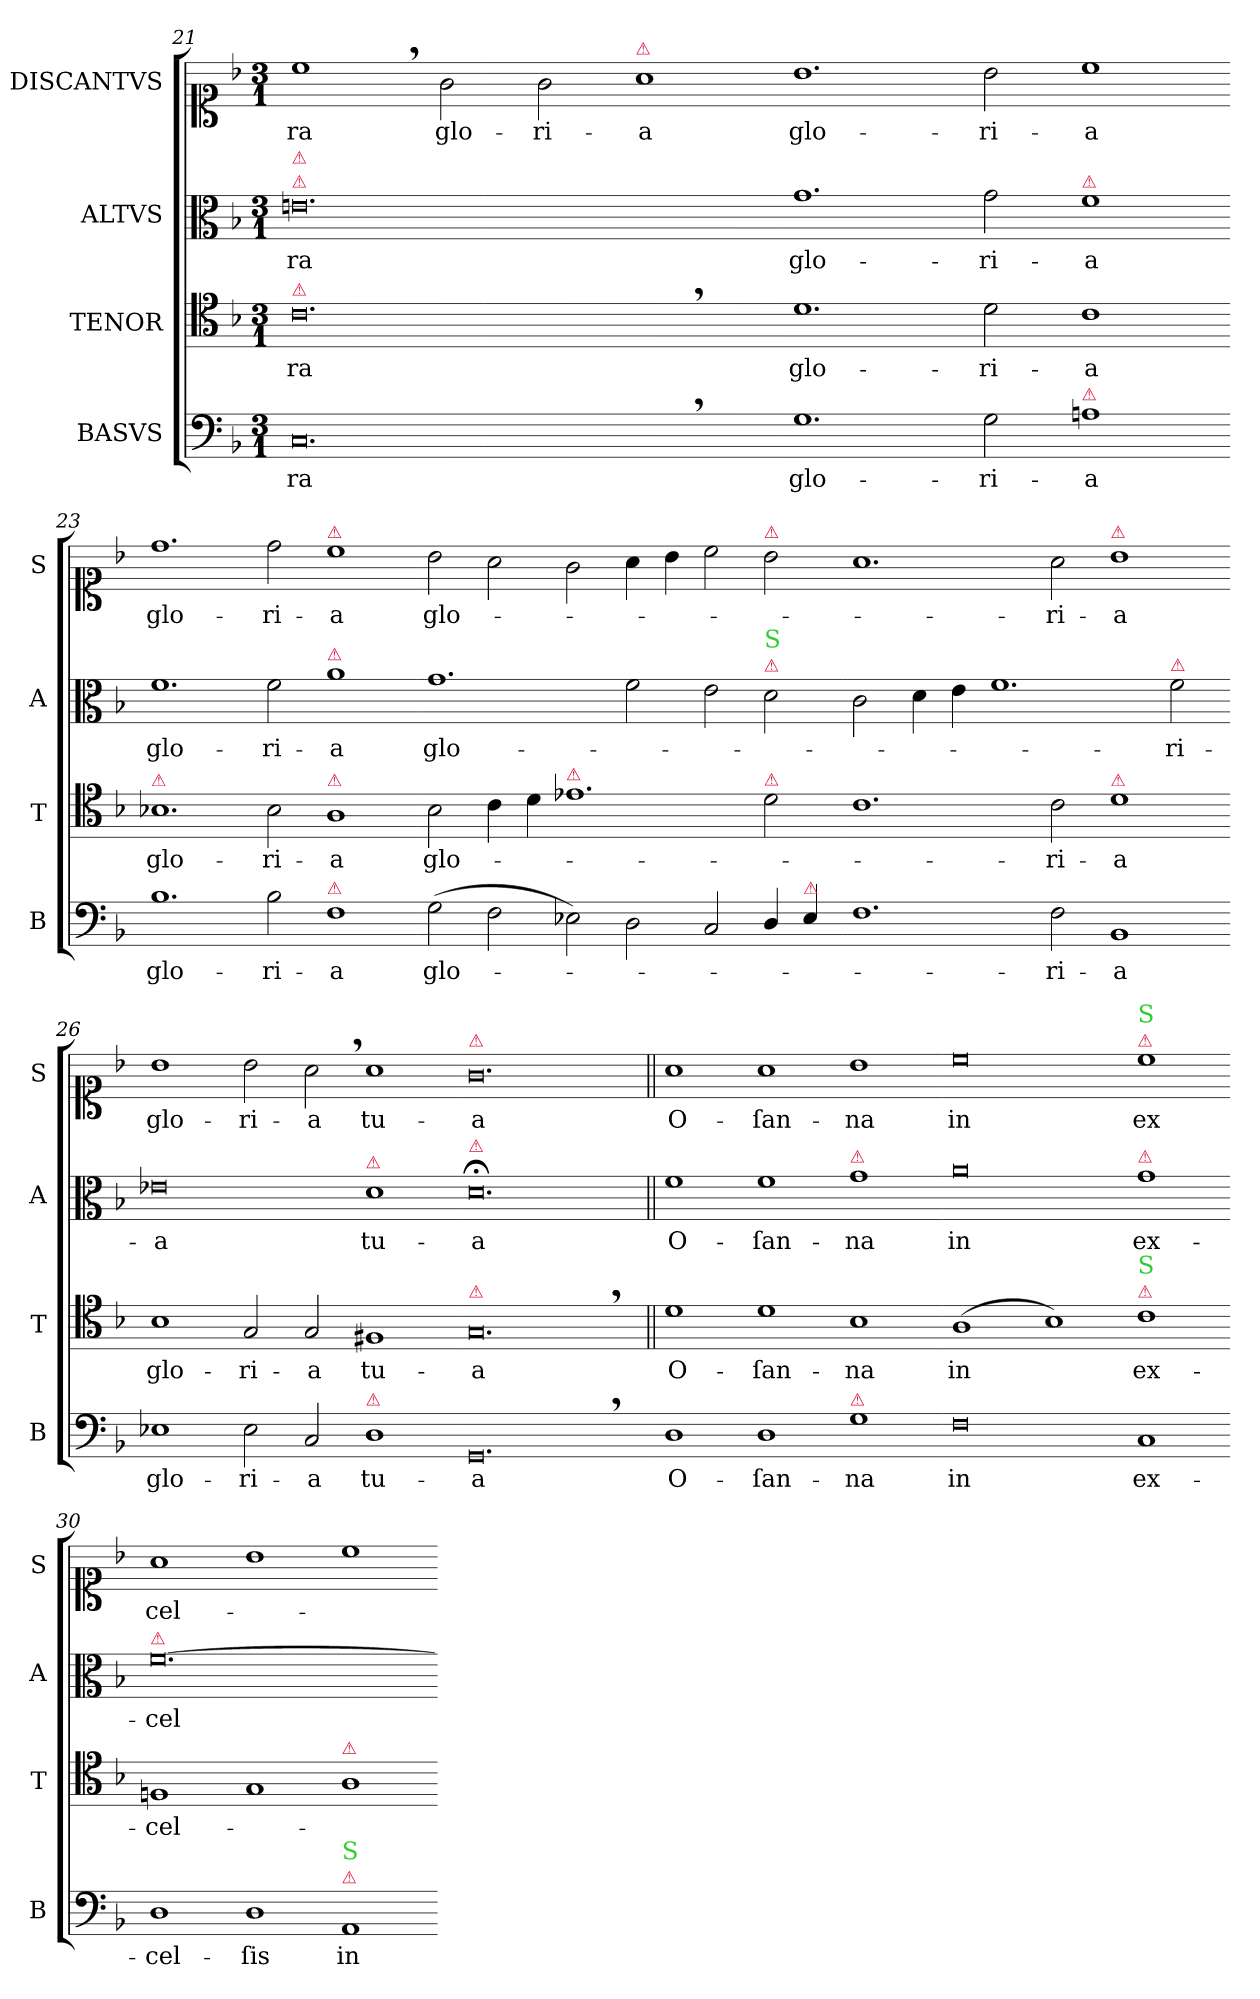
**kern	**text	**kern	**text	**kern	**text	**kern	**text
*part4	*part4	*part3	*part3	*part2	*part2	*part1	*part1
*staff4	*staff4	*staff3	*staff3	*staff2	*staff2	*staff1	*staff1
*I"BASVS	*	*I"TENOR	*	*I"ALTVS	*	*I"DISCANTVS	*
*I'B	*	*I'T	*	*I'A	*	*I'S	*
*clefF4	*	*clefC4	*	*clefC3	*	*clefC1	*
*k[b-]	*	*k[b-]	*	*k[b-]	*	*k[b-]	*
*G:dor	*	*G:dor	*	*G:dor	*	*G:dor	*
*M3/1	*	*M3/1	*	*M3/1	*	*M3/1	*
=21	=21	=21	=21	=21	=21	=21	=21
!	!	!	!	!LO:TX:a:color=crimson:t=⚠	!	!	!
!	!	!	!	!LO:TX:a:color=crimson:t=⚠	!	!	!
!	!	!LO:TX:a:color=crimson:t=⚠	!	!	!	!	!
!	!	!	!	!	!LO:LY:i	!	!
0.C,</	-ra	0.c,<\	-ra	0.en\	-ra	1cc,<\	-ra
.	.	.	.	.	.	2g\	glo-
.	.	.	.	.	.	2g\	-ri-
!	!	!	!	!	!	!LO:TX:a:color=crimson:t=⚠	!
.	.	.	.	.	.	1a\	-a
=22-	=22-	=22-	=22-	=22-	=22-	=22-	=22-
!	!	!	!	!	!	!	!LO:LY:i
1.G\	glo-	1.d\	glo-	1.g\	glo-	1.b-\	glo-
!	!	!	!	!	!	!	!LO:LY:i
2G\	-ri-	2d\	-ri-	2g\	-ri-	2b-\	-ri-
!	!	!	!	!LO:TX:a:color=crimson:t=⚠	!	!	!
!LO:TX:a:color=crimson:t=⚠	!	!	!	!	!	!	!
!	!	!	!	!	!	!	!LO:LY:i
1An\	-a	1c\	-a	1f\	-a	1cc\	-a
=23-	=23-	=23-	=23-	=23-	=23-	=23-	=23-
!	!	!LO:TX:a:color=crimson:t=⚠	!	!	!	!	!
!	!LO:LY:i	!	!LO:LY:i	!	!LO:LY:i	!	!LO:LY:i
1.B-\	glo-	1.B-X\	glo-	1.f\	glo-	1.dd\	glo-
!	!LO:LY:i	!	!LO:LY:i	!	!LO:LY:i	!	!LO:LY:i
2B-\	-ri-	2B-\	-ri-	2f\	-ri-	2dd\	-ri-
!	!	!	!	!	!	!LO:TX:a:color=crimson:t=⚠	!
!	!	!	!	!LO:TX:a:color=crimson:t=⚠	!	!	!
!	!	!LO:TX:a:color=crimson:t=⚠	!	!	!	!	!
!LO:TX:a:color=crimson:t=⚠	!	!	!	!	!	!	!
!	!LO:LY:i	!	!LO:LY:i	!	!LO:LY:i	!	!LO:LY:i
1F\	-a	1A\	-a	1a\	-a	1cc\	-a
=24-	=24-	=24-	=24-	=24-	=24-	=24-	=24-
!	!	!	!LO:LY:i	!	!	!	!
(2G\	glo-	2B-\	glo-	1.g\	glo-	2b-\	glo-
2F\	.	4c\	.	.	.	2a\	.
.	.	4d\	.	.	.	.	.
!	!	!LO:TX:a:color=crimson:t=⚠	!	!	!	!	!
2E-X\)	.	1.e-X\	.	.	.	2g\	.
2D\	.	.	.	2f\	.	4a\	.
.	.	.	.	.	.	4b-\	.
2C/	.	.	.	2e\	.	2cc\	.
!	!	!	!	!	!	!LO:TX:a:color=crimson:t=⚠	!
!	!	!	!	!LO:TX:a:color=crimson:t=⚠	!	!	!
!	!	!	!	!LO:TX:a:color=limegreen:t=S	!	!	!
!	!	!LO:TX:a:color=crimson:t=⚠	!	!	!	!	!
4D/	.	2d\	.	2d\	.	2b-\	.
!LO:TX:a:color=crimson:t=⚠	!	!	!	!	!	!	!
4E-/	.	.	.	.	.	.	.
=25-	=25-	=25-	=25-	=25-	=25-	=25-	=25-
1.F\	.	1.c\	.	2c\	.	1.a\	.
.	.	.	.	4d\	.	.	.
.	.	.	.	4e\	.	.	.
.	.	.	.	1.f\	.	.	.
!	!	!	!LO:LY:i	!	!	!	!
2F\	-ri-	2c\	-ri-	.	.	2a\	-ri-
!	!	!	!	!	!	!LO:TX:a:color=crimson:t=⚠	!
!	!	!LO:TX:a:color=crimson:t=⚠	!	!	!	!	!
!	!	!	!LO:LY:i	!	!	!	!
1BB-/	-a	1d\	-a	.	.	1b-\	-a
!	!	!	!	!LO:TX:a:color=crimson:t=⚠	!	!	!
.	.	.	.	2f\	-ri-	.	.
=26-	=26-	=26-	=26-	=26-	=26-	=26-	=26-
!	!LO:LY:i	!	!	!	!	!	!LO:LY:i
1E-X\	glo-	1B-\	glo-	0e-X\	-a	1b-\	glo-
!	!LO:LY:i	!	!	!	!	!	!LO:LY:i
2E-\	-ri-	2G/	-ri-	.	.	2b-\	-ri-
!	!LO:LY:i	!	!	!	!	!	!LO:LY:i
2C/	-a	2G/	-a	.	.	2a,<\	-a
!	!	!	!	!LO:TX:a:color=crimson:t=⚠	!	!	!
!LO:TX:a:color=crimson:t=⚠	!	!	!	!	!	!	!
1D\	tu-	1F#X/	tu-	1d\	tu-	1a\	tu-
=27-	=27-	=27-	=27-	=27-	=27-	=27-	=27-
!	!	!	!	!	!	!LO:TX:a:color=crimson:t=⚠	!
!	!	!	!	!LO:TX:a:color=crimson:t=⚠	!	!	!
!	!	!LO:TX:a:color=crimson:t=⚠	!	!	!	!	!
0.GG,</	-a	0.G,</	-a	0.d;<\	-a	0.g\	-a
=28-	=28||	=28||	=28||	=28||	=28||	=28||	=28||
1D\	O-	1d\	O-	1f\	O-	1a\	O-
1D\	-ſan-	1d\	-ſan-	1f\	-ſan-	1a\	-ſan-
!	!	!	!	!LO:TX:a:color=crimson:t=⚠	!	!	!
!LO:TX:a:color=crimson:t=⚠	!	!	!	!	!	!	!
1G\	-na	1B-\	-na	1g\	-na	1b-\	-na
=29-	=29-	=29-	=29-	=29-	=29-	=29-	=29-
0F\	in	(<1A\	in	0a\	in	0cc\	in
.	.	1B-\)	.	.	.	.	.
!	!	!	!	!	!	!LO:TX:a:color=crimson:t=⚠	!
!	!	!	!	!	!	!LO:TX:a:color=limegreen:t=S	!
!	!	!	!	!LO:TX:a:color=crimson:t=⚠	!	!	!
!	!	!LO:TX:a:color=crimson:t=⚠	!	!	!	!	!
!	!	!LO:TX:a:color=limegreen:t=S	!	!	!	!	!
1C/	ex-	1c\	ex-	1g\	ex-	1cc\	ex
=30-	=30-	=30-	=30-	=30-	=30-	=30-	=30-
!	!	!	!	!LO:TX:a:color=crimson:t=⚠	!	!	!
1D\	-cel-	1Fn/	-cel-	[0.f\	-cel-	1a\	cel-
1D\	-ſis	1G/	.	.	.	1b-\	.
!	!	!LO:TX:a:color=crimson:t=⚠	!	!	!	!	!
!LO:TX:a:color=crimson:t=⚠	!	!	!	!	!	!	!
!LO:TX:a:color=limegreen:t=S	!	!	!	!	!	!	!
1AA/	in	1A\	.	.	.	1cc\	.
=-	=-	=-	=-	=-	=-	=-	=-
*-	*-	*-	*-	*-	*-	*-	*-
